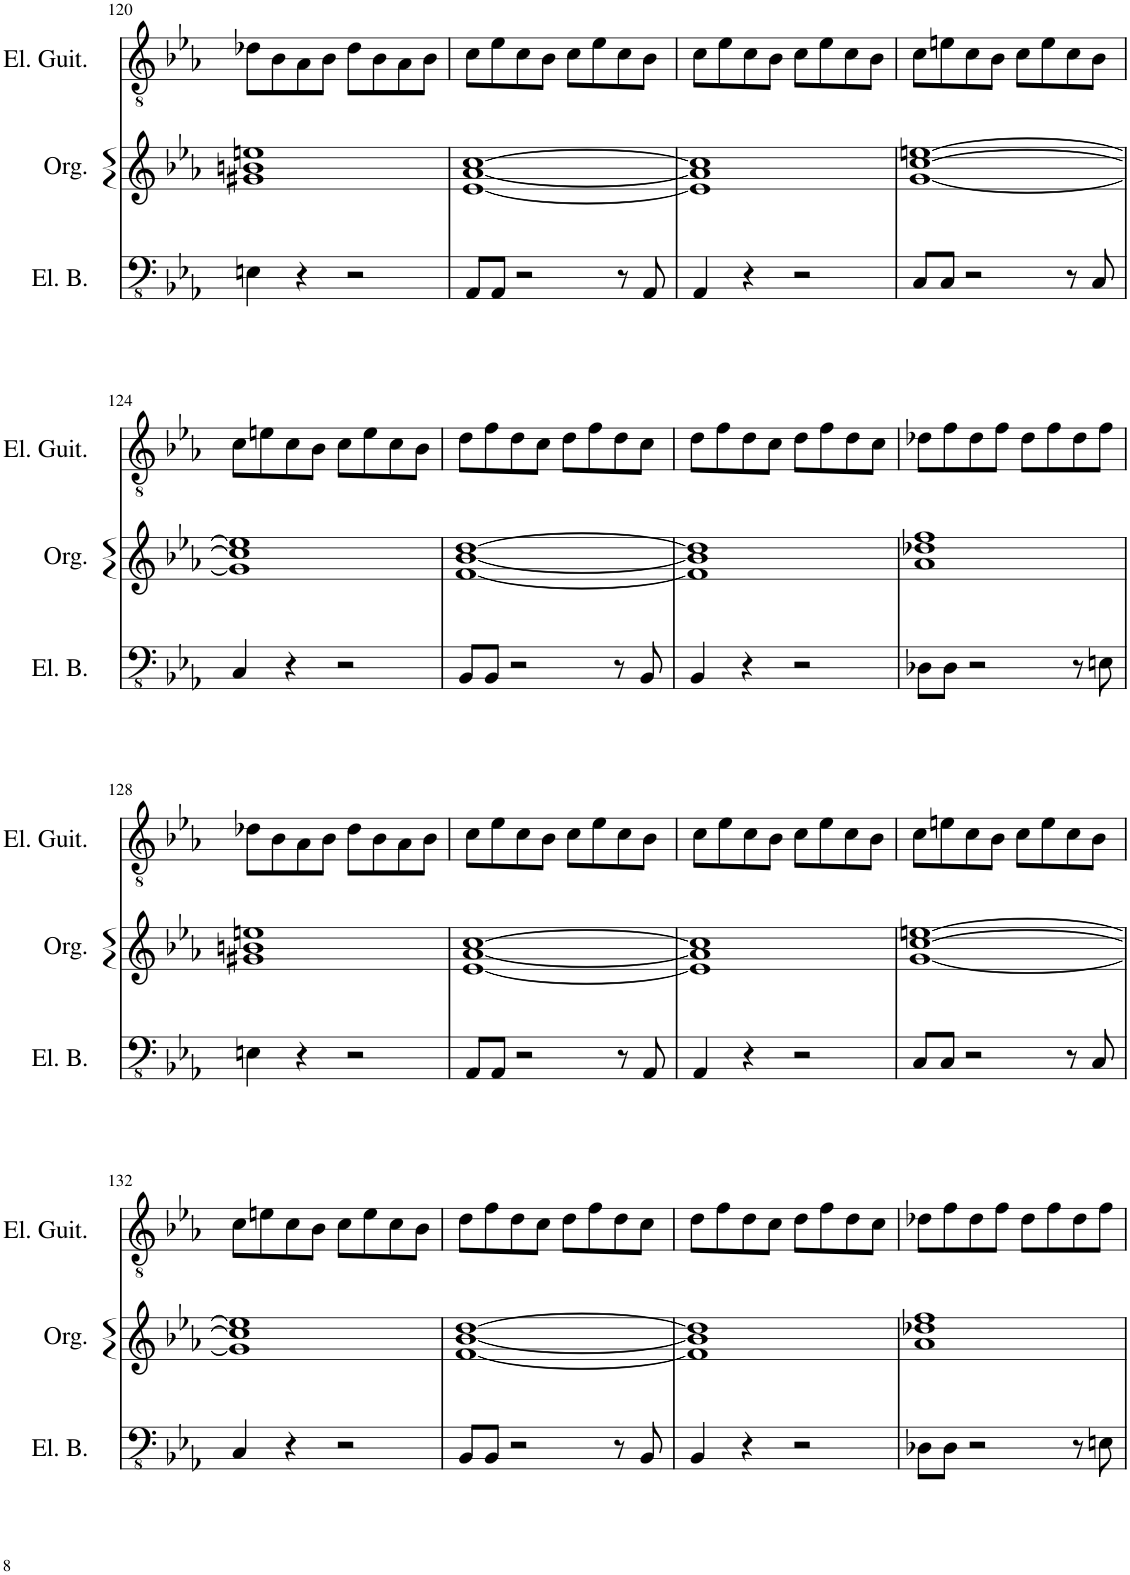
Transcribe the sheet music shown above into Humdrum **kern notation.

**kern	**kern	**kern
*part3	*part2	*part1
*staff3	*staff2	*staff1
*I"Electric Bass	*I"Organ	*I"Electric Guitar
*I'El. B.	*I'Org.	*I'El. Guit.
!!LO:PB:g=z
*clefFv4	*clefG2	*clefGv2
*k[b-e-a-]	*k[b-e-a-]	*k[b-e-a-]
*M4/4	*M4/4	*M4/4
=120	=120	=120
4EEn\	1g#X 1bn 1een	8d-X\L
.	.	8B-\
4r	.	8A-\
.	.	8B-\J
2r	.	8d-\L
.	.	8B-\
.	.	8A-\
.	.	8B-\J
=121	=121	=121
8AAA-/L	[1e- [1a- [1cc	8c\L
8AAA-/J	.	8e-\
2r	.	8c\
.	.	8B-\J
.	.	8c\L
.	.	8e-\
8r	.	8c\
8AAA-/	.	8B-\J
=122	=122	=122
4AAA-/	1e-] 1a-] 1cc]	8c\L
.	.	8e-\
4r	.	8c\
.	.	8B-\J
2r	.	8c\L
.	.	8e-\
.	.	8c\
.	.	8B-\J
=123	=123	=123
8CC/L	[1g [1cc [1een	8c\L
8CC/J	.	8en\
2r	.	8c\
.	.	8B-\J
.	.	8c\L
.	.	8e\
8r	.	8c\
8CC/	.	8B-\J
!!LO:LB:g=z
=124	=124	=124
4CC/	1g] 1cc] 1ee]	8c\L
.	.	8en\
4r	.	8c\
.	.	8B-\J
2r	.	8c\L
.	.	8e\
.	.	8c\
.	.	8B-\J
=125	=125	=125
8BBB-/L	[1f [1b- [1dd	8d\L
8BBB-/J	.	8f\
2r	.	8d\
.	.	8c\J
.	.	8d\L
.	.	8f\
8r	.	8d\
8BBB-/	.	8c\J
=126	=126	=126
4BBB-/	1f] 1b-] 1dd]	8d\L
.	.	8f\
4r	.	8d\
.	.	8c\J
2r	.	8d\L
.	.	8f\
.	.	8d\
.	.	8c\J
=127	=127	=127
8DD-X\L	1a- 1dd-X 1ff	8d-X\L
8DD-\J	.	8f\
2r	.	8d-\
.	.	8f\J
.	.	8d-\L
.	.	8f\
8r	.	8d-\
8EEn\	.	8f\J
!!LO:LB:g=z
=128	=128	=128
4EEn\	1g#X 1bn 1een	8d-X\L
.	.	8B-\
4r	.	8A-\
.	.	8B-\J
2r	.	8d-\L
.	.	8B-\
.	.	8A-\
.	.	8B-\J
=129	=129	=129
8AAA-/L	[1e- [1a- [1cc	8c\L
8AAA-/J	.	8e-\
2r	.	8c\
.	.	8B-\J
.	.	8c\L
.	.	8e-\
8r	.	8c\
8AAA-/	.	8B-\J
=130	=130	=130
4AAA-/	1e-] 1a-] 1cc]	8c\L
.	.	8e-\
4r	.	8c\
.	.	8B-\J
2r	.	8c\L
.	.	8e-\
.	.	8c\
.	.	8B-\J
=131	=131	=131
8CC/L	[1g [1cc [1een	8c\L
8CC/J	.	8en\
2r	.	8c\
.	.	8B-\J
.	.	8c\L
.	.	8e\
8r	.	8c\
8CC/	.	8B-\J
!!LO:LB:g=z
=132	=132	=132
4CC/	1g] 1cc] 1ee]	8c\L
.	.	8en\
4r	.	8c\
.	.	8B-\J
2r	.	8c\L
.	.	8e\
.	.	8c\
.	.	8B-\J
=133	=133	=133
8BBB-/L	[1f [1b- [1dd	8d\L
8BBB-/J	.	8f\
2r	.	8d\
.	.	8c\J
.	.	8d\L
.	.	8f\
8r	.	8d\
8BBB-/	.	8c\J
=134	=134	=134
4BBB-/	1f] 1b-] 1dd]	8d\L
.	.	8f\
4r	.	8d\
.	.	8c\J
2r	.	8d\L
.	.	8f\
.	.	8d\
.	.	8c\J
=135	=135	=135
8DD-X\L	1a- 1dd-X 1ff	8d-X\L
8DD-\J	.	8f\
2r	.	8d-\
.	.	8f\J
.	.	8d-\L
.	.	8f\
8r	.	8d-\
8EEn\	.	8f\J
=	=	=
*-	*-	*-
